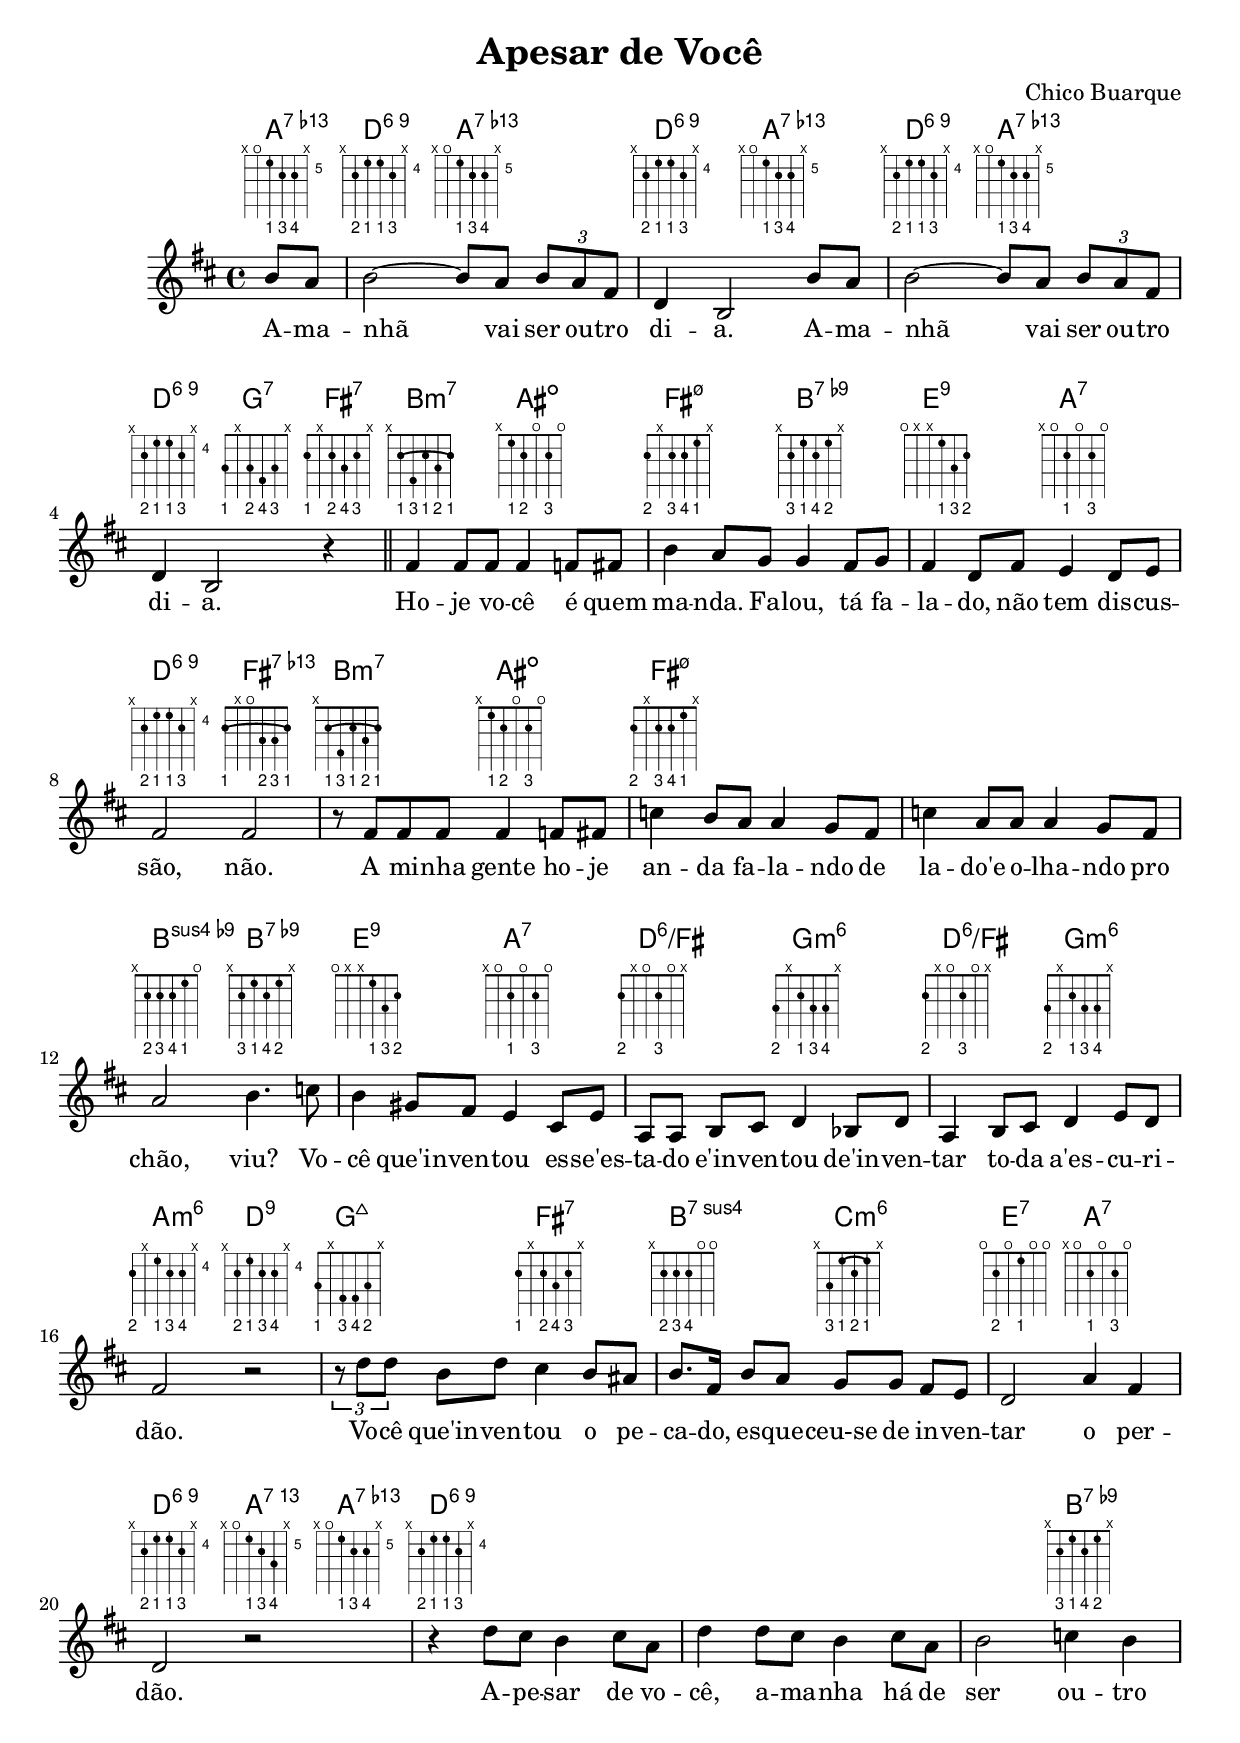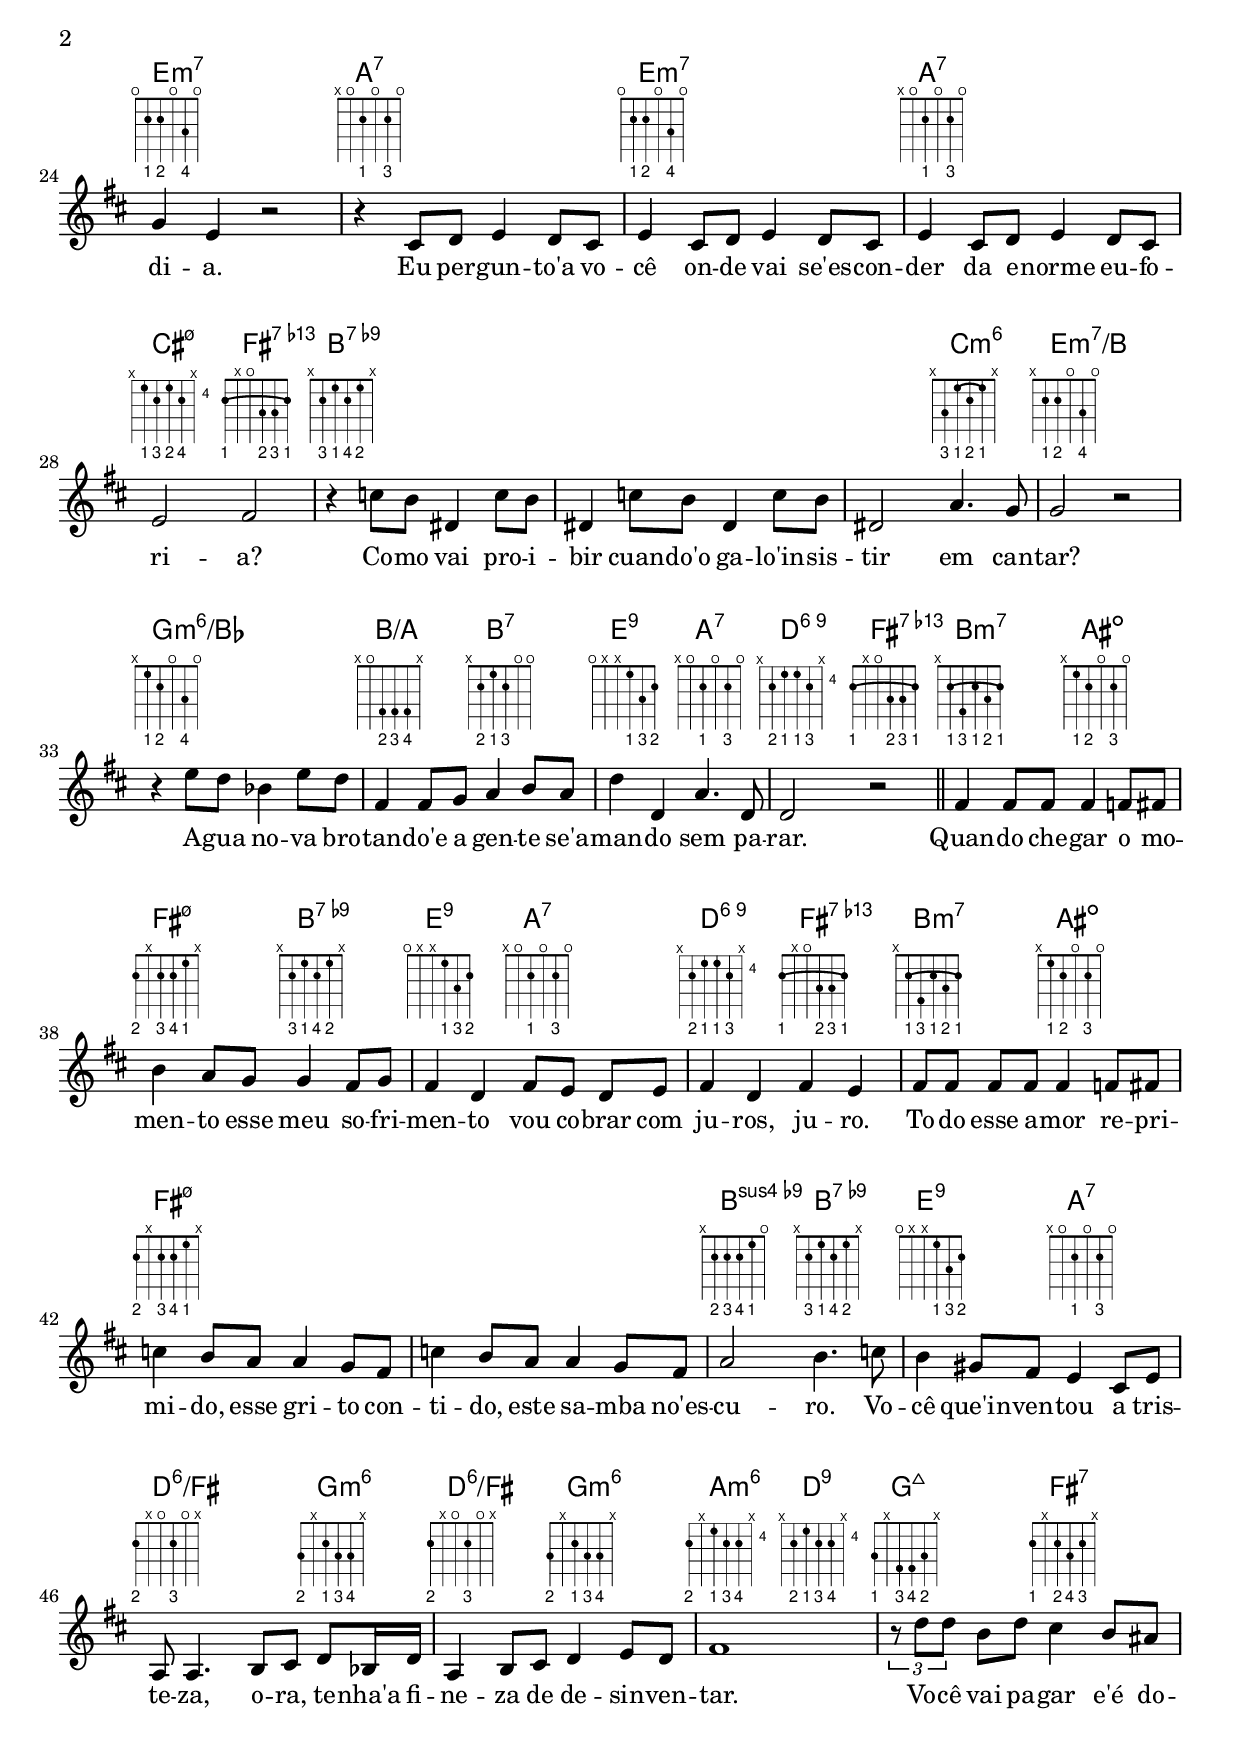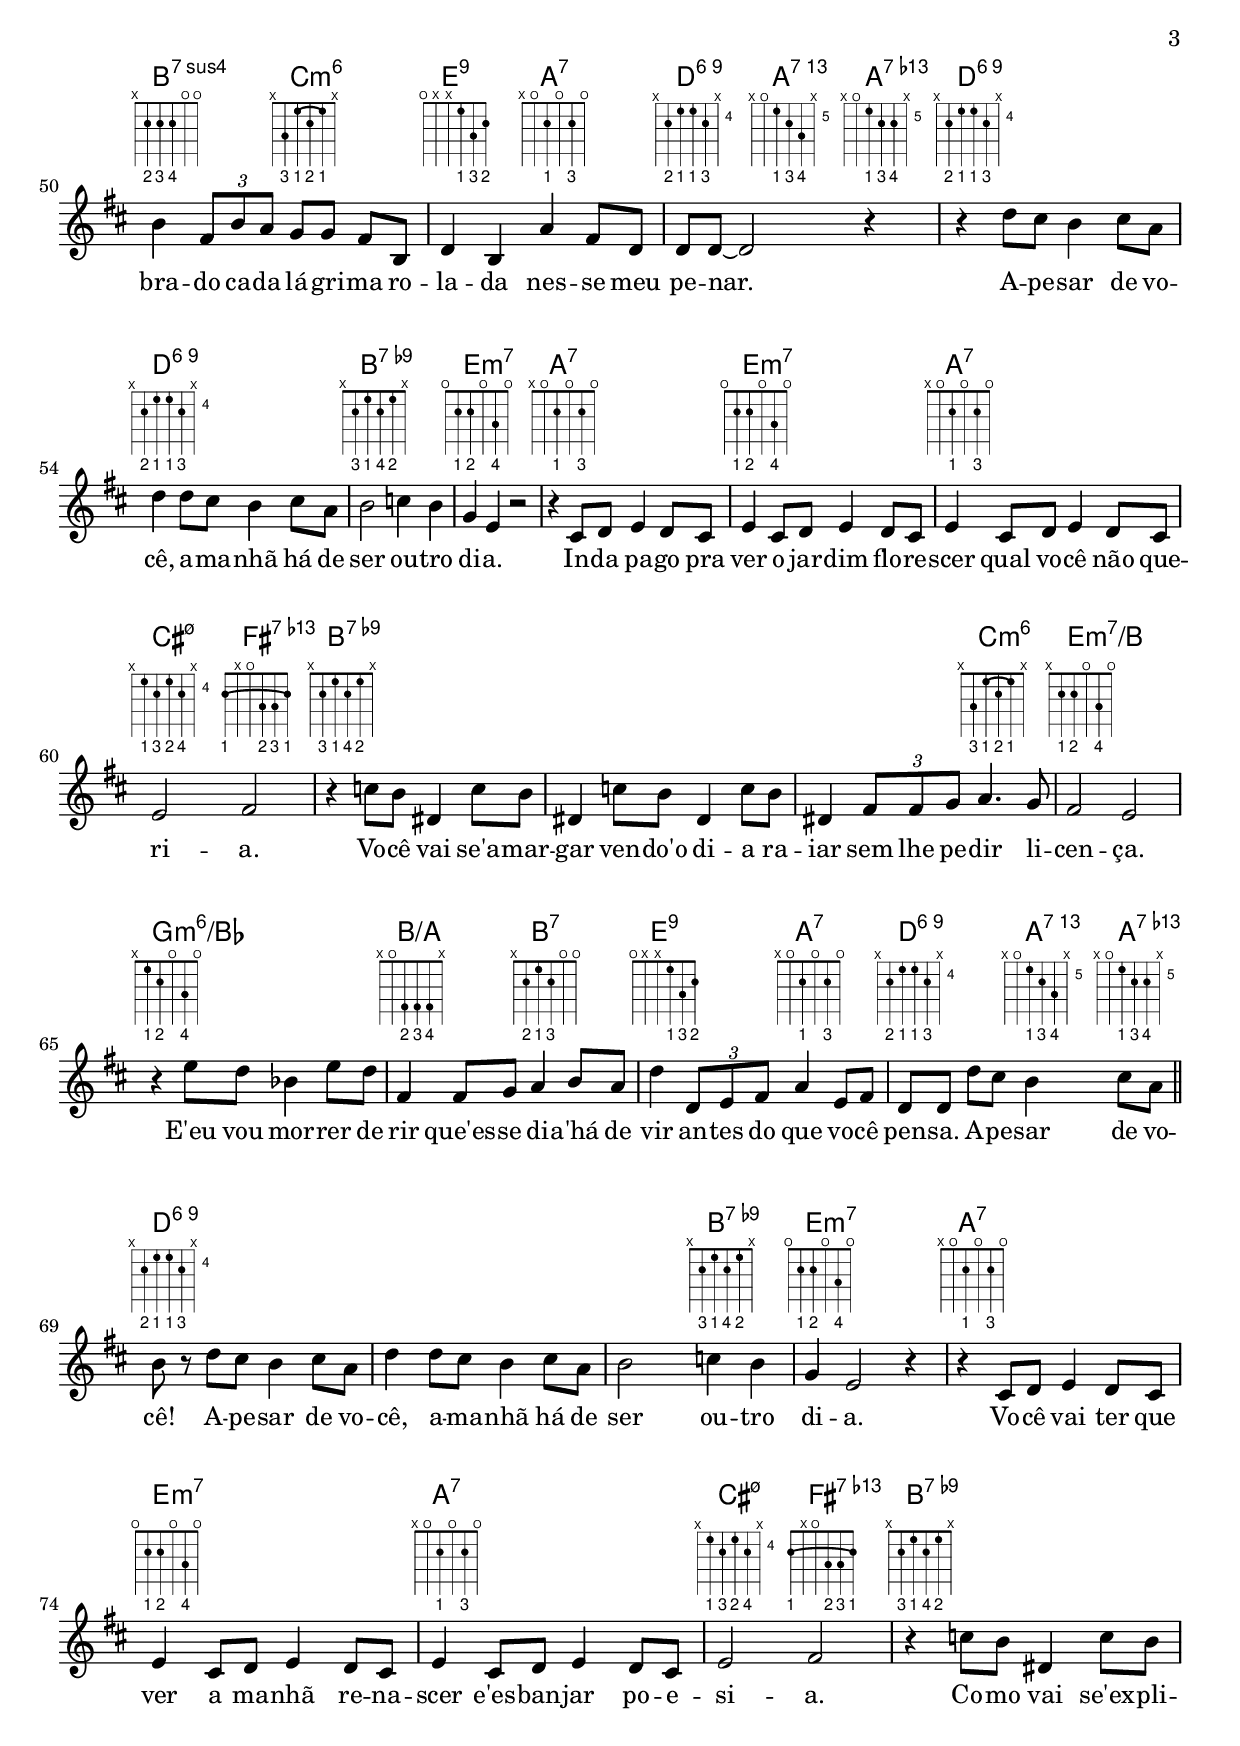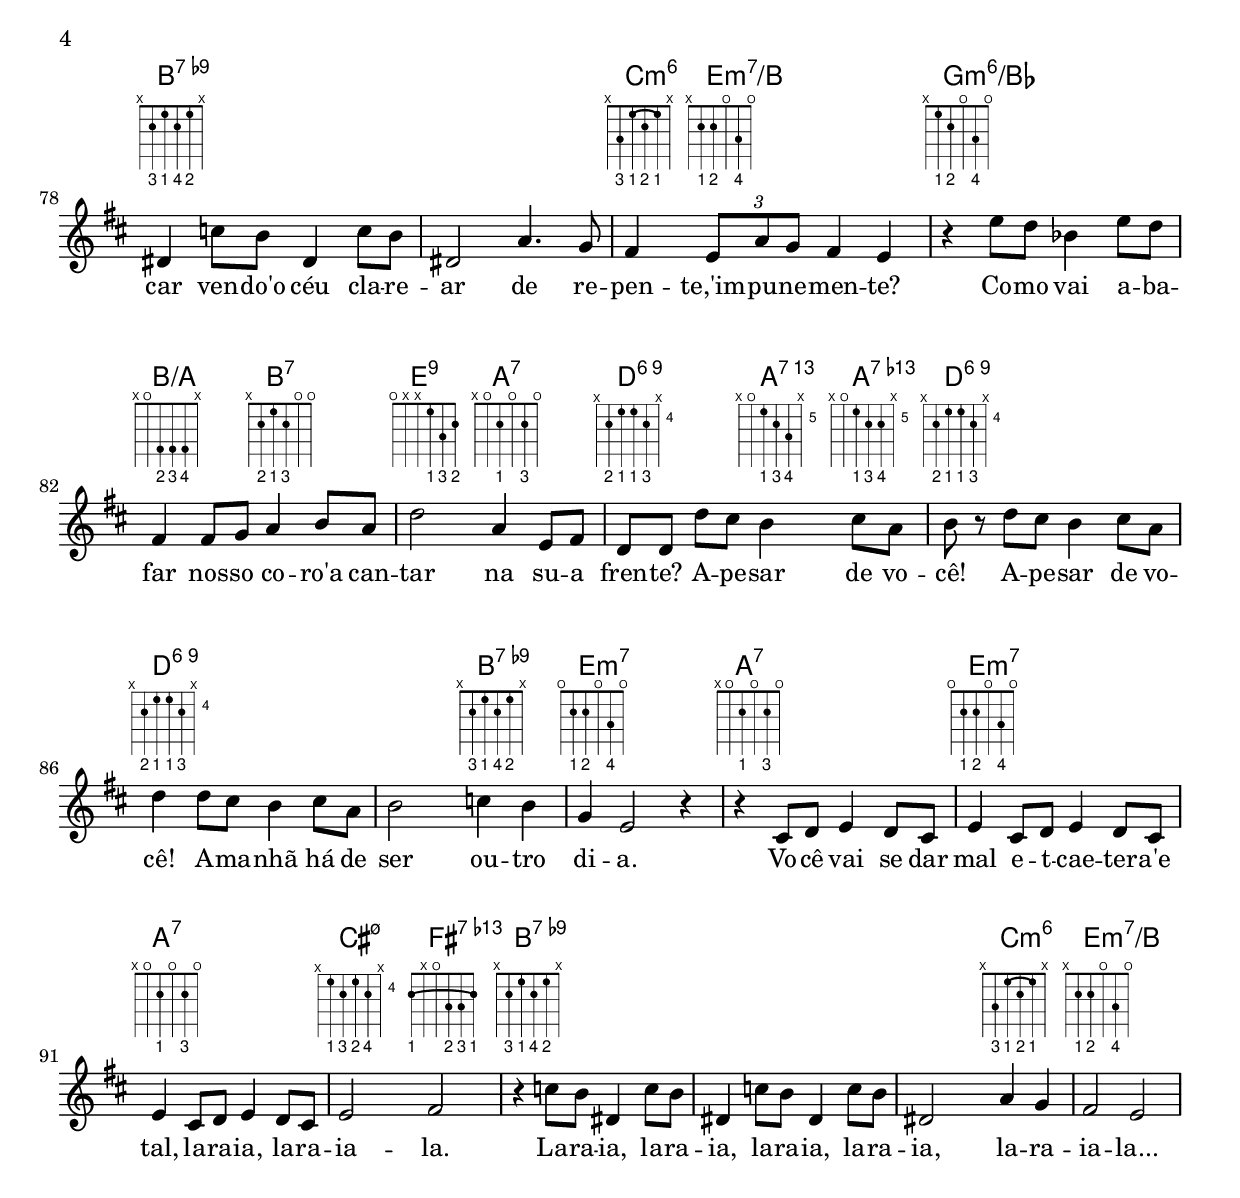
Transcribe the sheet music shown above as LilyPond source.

\version "2.22.1"

\header {
  title = "Apesar de Você"
  composer = "Chico Buarque"
}

global = {
  \key b \minor
  \time 4/4
}

chordNames = \chordmode {
  \global
  \set chordChanges = ##t
  % Chords follow here.
  \partial 4 a4:7.13-
  d2:6.9 a:7.13- d:6.9 a:7.13-
  d:6.9 a:7.13- d:6.9 g4:7 fis:7
  \bar "||"
  b2:m7 ais:dim fis:m7.5- b:9-
  e:9 a:7 d:6.9 fis:7.13-
  b2:m7 ais:dim fis1:m7.5- q
  b2:sus4.9- b:7.9- e2:9 a:7
  d:6/fis g:m6 d:6/fis g:m6
  a:m6 d:9 g:maj fis:7
  b:sus4.7 c:m6 e:7 a:7
  d2:6.9 a4:7.13 a:7.13-
  d1:6.9 q q2 b2:9-
  e1:m7 a:7 e:m7 a:7
  cis2:m7.5- fis:7.13- b1:7.9- q
  q2 c:m6 e1:m7/b g:m6/bes
  b2/a b:7 e:9 a:7
  d:6.9 fis:7.13-
  \bar "||"
  b2:m7 ais:dim fis:m7.5- b:7.9-
  e2:9 a:7 d:6.9 fis:7.13-
  b2:m7 ais:dim fis1:m7.5- q
  b2:sus4.9- b:7.9- e2:9 a:7
  d2.:6/fis g4:m6 d2:6/fis g:m6
  a:m6 d:9 g:maj fis:7
  b:sus4.7 c:m6 e:9 a:7
  d:6.9 a4:7.13 a:7.13- d1:6.9 q b:9-
  e:m7 a:7 e:m7 a:7
  cis2:m7.5- fis:7.13- b1:7.9- q
  q2 c:m6 e1:m7/b g:m6/bes
  b2/a b:7 e:9 a:7
  d2:6.9 a4:7.13 a:7.13-
  \bar "||"
  d1:6.9 q q2 b:9- e1:m7 a:7
  e:m7 a:7 cis2:m7.5- fis:7.13-
  b1:7.9- q q c4:m6 e2.:m7/b g1:m6/bes
  b2/a b:7 e:9 a:7
  d2:6.9 a4:7.13 a:7.13- d1:6.9
  q q2 b:9-
  e1:m7 a:7 e:m7 a:7
  cis2:m7.5- fis:7.13- b1:7.9- q
  q2 c:m6 e1:m7/b
}

melody = \relative c' {
  \global
  % Music follows here.
  \partial 4 b'8 a
  b2~ b8 a \tuplet 3/2 {b8 a fis}
  d4 b2 b'8 a
  b2~ b8 a \tuplet 3/2 {b8 a fis}
  d4 b2 r4
  fis'4 fis8 fis fis4 f8 fis
  b4 a8 g g4 fis8 g
  fis4 d8 fis e4 d8 e
  fis2 fis
  r8 fis8 fis fis fis4 f8 fis
  c'4 b8 a a4 g8 fis
  c'4 a8 a a4 g8 fis
  a2 b4. c8
  b4 gis8 fis e4 cis8 e
  a,8[ a] b cis d4 bes8 d
  a4 b8 cis d4 e8 d
  fis2 r2
  \tuplet 3/2 {r8 d' d} b8 d cis4 b8 ais
  b8. fis16 b8 a g[ g] fis e
  d2 a'4 fis
  d2 r2
  % hook
  r4 d'8 cis b4 cis8 a
  d4 d8 cis b4 cis8 a
  b2 c4 b
  g4 e r2
  r4 cis8 d e4 d8 cis
  e4 cis8 d e4 d8 cis
  e4 cis8 d e4 d8 cis
  e2 fis2
  r4 c'8 b dis,4 c'8 b
  dis,4 c'8 b dis,4 c'8 b
  dis,2 a'4. g8
  g2 r2
  r4 e'8 d bes4 e8 d
  fis,4 fis8 g a4 b8 a
  d4 d, a'4. d,8
  d2 r2
  fis4 fis8 fis fis4 f8 fis
  b4 a8 g g4 fis8 g
  fis4 d fis8[ e] d e
  fis4 d fis e
  fis8[ fis] fis fis fis4 f8 fis
  c'4 b8 a a4 g8 fis
  c'4 b8 a a4 g8 fis
  a2 b4. c8
  b4 gis8 fis e4 cis8 e
  a,8 a4. b8 cis d bes16 d
  a4 b8 cis d4 e8 d
  fis1
  \tuplet 3/2 {r8 d' d} b8 d cis4 b8 ais
  b4 \tuplet 3/2 {fis8 b a} g[ g] fis b,
  d4 b a' fis8 d
  d8 d~ d2 r4
  % hook
  r4 d'8 cis b4 cis8 a
  d4 d8 cis b4 cis8 a
  b2 c4 b
  g4 e r2
  r4 cis8 d e4 d8 cis
  e4 cis8 d e4 d8 cis
  e4 cis8 d e4 d8 cis
  e2 fis2
  r4 c'8 b dis,4 c'8 b
  dis,4 c'8 b dis,4 c'8 b
  dis,4 \tuplet 3/2 {fis8 fis g} a4. g8
  fis2 e
  r4 e'8 d bes4 e8 d
  fis,4 fis8 g a4 b8 a
  d4 \tuplet 3/2 {d,8 e fis} a4 e8 fis8
  % hook
  d8[ d] d' cis b4 cis8 a
  b8 r d8 cis b4 cis8 a
  d4 d8 cis b4 cis8 a
  b2 c4 b
  g4 e2 r4
  r4 cis8 d e4 d8 cis
  e4 cis8 d e4 d8 cis
  e4 cis8 d e4 d8 cis
  e2 fis2
  r4 c'8 b dis,4 c'8 b
  dis,4 c'8 b dis,4 c'8 b
  dis,2 a'4. g8
  fis4 \tuplet 3/2 {e8 a g} fis4 e
  r4 e'8 d bes4 e8 d
  fis,4 fis8 g a4 b8 a
  d2 a4 e8 fis
  d8[ d] d' cis b4 cis8 a
  b8 r d8 cis b4 cis8 a
  d4 d8 cis b4 cis8 a
  b2 c4 b
  g4 e2 r4
  r4 cis8 d e4 d8 cis
  e4 cis8 d e4 d8 cis
  e4 cis8 d e4 d8 cis
  e2 fis2
  r4 c'8 b dis,4 c'8 b
  dis,4 c'8 b dis,4 c'8 b
  dis,2 a'4 g
  fis2 e2
}

verse = \lyricmode {
  % Lyrics follow here.
  A -- ma -- nhã vai ser ou -- tro di -- a.
  A -- ma -- nhã vai ser ou -- tro di -- a.
  Ho -- je vo -- cê é quem ma -- nda.
  Fa -- lou, tá fa -- la -- do,
  não tem dis -- cus -- são, não.
  A mi -- nha gente ho -- je an -- da
  fa -- la -- ndo de la -- do'e o -- lha -- ndo pro chão, viu?
  Vo -- cê que'in -- ven -- tou es -- se'es -- ta -- do
  e'in -- ven -- tou de'in -- ven -- tar
  to -- da a'es -- cu -- ri -- dão.
  Vo -- cê que'in -- ven -- tou o pe -- ca -- do,
  es -- que -- ceu-se de in -- ven -- tar
  o per -- dão.
  A -- pe -- sar de vo -- cê,
  a -- ma -- nha há de ser
  ou -- tro di -- a.
  Eu per -- gun -- to'a vo -- cê
  on -- de vai se'es -- con -- der
  da e -- norme eu -- fo -- ri -- a?
  Co -- mo vai pro -- i -- bir
  cuan -- do'o ga -- lo'in -- sis -- tir
  em can -- tar?
  A -- gua no -- va bro -- tan -- do'e a gen -- te se'a -- man -- do
  sem pa -- rar.
  Quan -- do che -- gar o mo -- men -- to
  esse meu so -- fri -- men -- to
  vou co -- brar com ju -- ros, ju -- ro.
  To -- do esse a -- mor re -- pri -- mi -- do,
  esse gri -- to con -- ti -- do,
  este sa -- mba no'es -- cu -- ro.
  Vo -- cê que'in -- ven -- tou a tris -- te -- za,
  o -- ra, te -- nha'a fi -- ne -- za
  de de -- sin -- ven -- tar.
  Vo -- cê vai pa -- gar e'é do -- bra -- do
  ca -- da lá -- gri -- ma ro -- la -- da
  nes -- se meu pe -- nar.
  A -- pe -- sar de vo -- cê, a -- ma -- nhã há de ser
  ou -- tro di -- a. In -- da pa -- go pra ver
  o jar -- dim flo -- re -- scer
  qual vo -- cê não que -- ri -- a.
  Vo -- cê vai se'a -- mar -- gar
  ven -- do'o di -- a ra -- iar
  sem lhe pe -- dir li -- cen -- ça.
  E'eu vou mor -- rer de rir
  que'es -- se di -- a'há de vir
  an -- tes do que vo -- cê pen -- sa.
  A -- pe -- sar de vo -- cê! A -- pe -- sar de vo -- cê,
  a -- ma -- nhã há de ser ou -- tro di -- a.
  Vo -- cê vai ter que ver
  a ma -- nhã re -- na -- scer
  e'es -- ban -- jar po -- e -- si -- a.
  Co -- mo vai se'ex -- pli -- car
  ven -- do'o céu cla -- re -- ar
  de re -- pen -- te,'im -- pu -- ne -- men -- te?
  Co -- mo vai a -- ba -- far
  nos -- so co -- ro'a can -- tar
  na su -- a fren -- te?
  A -- pe -- sar de vo -- cê!
  A -- pe -- sar de vo -- cê!
  A -- ma -- nhã há de ser ou -- tro di -- a.
  Vo -- cê vai se dar mal
  e -- t -- cae -- ter -- a'e tal, la -- ra -- ia, la -- ra -- ia -- la.
  La -- ra -- ia, la -- ra -- ia, la -- ra -- ia, la -- ra -- ia,
  la -- ra -- ia -- la...
}

\score {
  <<
    \new ChordNames \chordNames
    \include "predefined-guitar-fretboards.ly"
      \storePredefinedDiagram #default-fret-table
                        \chordmode { a:7.13- }
                        #guitar-tuning
                        "x;o;5-1;6-3;6-4;x;"
      \storePredefinedDiagram #default-fret-table
                        \chordmode { a:7.13 }
                        #guitar-tuning
                        "x;o;5-1;6-3;7-4;x;"
      \storePredefinedDiagram #default-fret-table
                        \chordmode { a:m6 }
                        #guitar-tuning
                        "5-2;x;4-1;5-3;5-4;x;"
      \storePredefinedDiagram #default-fret-table
                        \chordmode { ais:dim }
                        #guitar-tuning
                        "x;1-1;2-2;o;2-3;o;"
      \storePredefinedDiagram #default-fret-table
                        \chordmode { b/a }
                        #guitar-tuning
                        "x;o;4-2;4-3;4-4;x;"
      \storePredefinedDiagram #default-fret-table
                        \chordmode { b:7 }
                        #guitar-tuning
                        "x;2-2;1-1;2-3;o;o;"
      \storePredefinedDiagram #default-fret-table
                        \chordmode { b:9- }
                        #guitar-tuning
                        "x;2-3;1-1;2-4;1-2;x;"
      \storePredefinedDiagram #default-fret-table
                        \chordmode { b:sus4.9- }
                        #guitar-tuning
                        "x;2-2;2-3;2-4;1-1;o;"
      \storePredefinedDiagram #default-fret-table
                        \chordmode { b:sus4.7 }
                        #guitar-tuning
                        "x;2-2;2-3;2-4;o;o;"
      \storePredefinedDiagram #default-fret-table
                        \chordmode { c:m6 }
                        #guitar-tuning
                        "x;3-3;1-1-(;2-2;1-1-);x;"
      \storePredefinedDiagram #default-fret-table
                        \chordmode { cis:m7.5- }
                        #guitar-tuning
                        "x;4-1;5-3;4-2;5-4;x;"
      \storePredefinedDiagram #default-fret-table
                        \chordmode { d:9 }
                        #guitar-tuning
                        "x;5-2;4-1;5-3;5-4;x;"
      \storePredefinedDiagram #default-fret-table
                        \chordmode { d/c }
                        #guitar-tuning
                        "x;3-2;4-4;2-1;3-3;x;"
      \storePredefinedDiagram #default-fret-table
                        \chordmode { d:6.9 }
                        #guitar-tuning
                        "x;5-2;4-1-(;4-1;5-3-);x;"
      \storePredefinedDiagram #default-fret-table
                        \chordmode { d:6/fis }
                        #guitar-tuning
                        "2-2;x;o;2-3;o;x;"
      \storePredefinedDiagram #default-fret-table
                        \chordmode { e:9 }
                        #guitar-tuning
                        "o;x;x;1-1;3-3;2-2;"
      \storePredefinedDiagram #default-fret-table
                        \chordmode { e:m7 }
                        #guitar-tuning
                        "o;2-1;2-2;o;3-4;o;"
      \storePredefinedDiagram #default-fret-table
                        \chordmode { e:m7/b }
                        #guitar-tuning
                        "x;2-1;2-2;o;3-4;o;"
      \storePredefinedDiagram #default-fret-table
                        \chordmode { fis:m7.5- }
                        #guitar-tuning
                        "2-2;x;2-3;2-4;1-1;x;"
      \storePredefinedDiagram #default-fret-table
                        \chordmode { fis:7.13- }
                        #guitar-tuning
                        "2-1-(;x;o;3-2;3-3;2-1-);"
      \storePredefinedDiagram #default-fret-table
                        \chordmode { fis:7 }
                        #guitar-tuning
                        "2-1;x;2-2;3-4;2-3;x;"
      \storePredefinedDiagram #default-fret-table
                        \chordmode { g:m6 }
                        #guitar-tuning
                        "3-2;x;2-1;3-3;3-4;x;"
      \storePredefinedDiagram #default-fret-table
                        \chordmode { g:m6/bes }
                        #guitar-tuning
                        "x;1-1;2-2;o;3-4;o;"
      \storePredefinedDiagram #default-fret-table
                        \chordmode { g:maj }
                        #guitar-tuning
                        "3-1;x;4-3;4-4;3-2;x;"
      \storePredefinedDiagram #default-fret-table
                        \chordmode { g:7 }
                        #guitar-tuning
                        "3-1;x;3-2;4-4;3-3;x;"
    \new FretBoards {
      \override FretBoard.fret-diagram-details.number-type = #'arabic
      \override FretBoard.size = #'1.2
      \chordNames }
    \new Staff { \melody }
    \addlyrics { \verse }
  >>
  \layout { }
  \midi { \tempo 4=108 }
}
